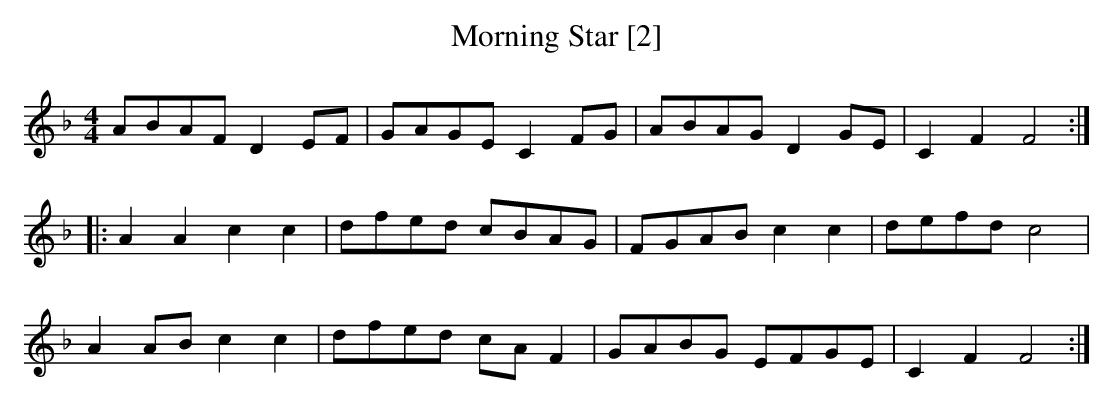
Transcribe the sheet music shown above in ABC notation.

X:1
T:Morning Star [2]
M:4/4
L:1/8
K:F
ABAF D2 EF|GAGE C2 FG|ABAG D2 GE|C2F2F4:|
|:A2A2c2c2|dfed cBAG|FGAB c2c2|defd c4|
A2 AB c2c2|dfed cA F2|GABG EFGE|C2F2 F4:|
